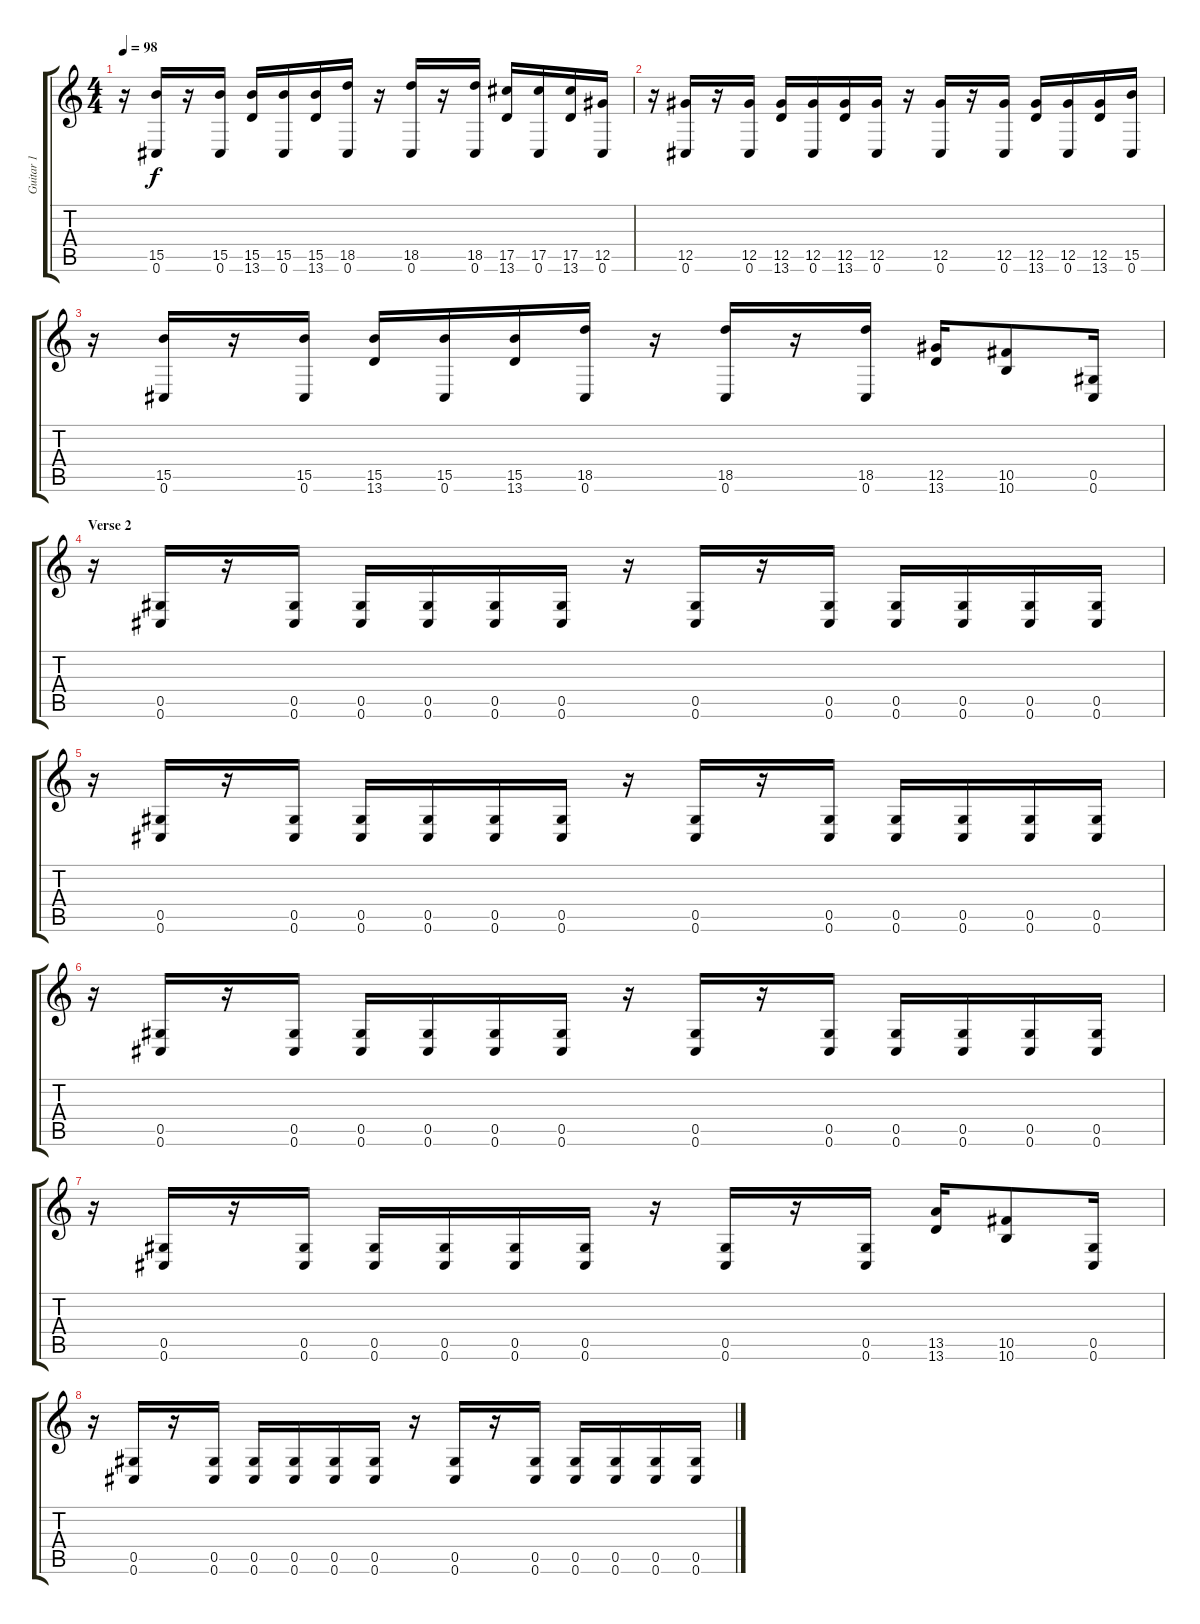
\track ("Guitar 1" "Guitar 1") {instrument distortionguitar}
\staff {score tabs}
\tuning (Eb4 Bb3 Gb3 Db3 Ab2 Db2) {hide}
\ts (4 4)
\tempo 98
\clef g2
\ks c
r.16{dy f} (15.5 0.6).16 r.16 (15.5 0.6).16 (15.5 13.6).16 (15.5 0.6).16 (15.5 13.6).16 (18.5 0.6).16 r.16 (18.5 0.6).16 r.16 (18.5 0.6).16 (17.5 13.6).16 (17.5 0.6).16 (17.5 13.6).16 (12.5 0.6).16 |
r.16 (12.5 0.6).16 r.16 (12.5 0.6).16 (12.5 13.6).16 (12.5 0.6).16 (12.5 13.6).16 (12.5 0.6).16 r.16 (12.5 0.6).16 r.16 (12.5 0.6).16 (12.5 13.6).16 (12.5 0.6).16 (12.5 13.6).16 (15.5 0.6).16 |
r.16 (15.5 0.6).16 r.16 (15.5 0.6).16 (15.5 13.6).16 (15.5 0.6).16 (15.5 13.6).16 (18.5 0.6).16 r.16 (18.5 0.6).16 r.16 (18.5 0.6).16 (12.5 13.6).16 (10.5 10.6).8 (0.5 0.6).16 |
\section ("" "Verse 2")
r.16 (0.5 0.6).16 r.16 (0.5 0.6).16 (0.5 0.6).16 (0.5 0.6).16 (0.5 0.6).16 (0.5 0.6).16 r.16 (0.5 0.6).16 r.16 (0.5 0.6).16 (0.5 0.6).16 (0.5 0.6).16 (0.5 0.6).16 (0.5 0.6).16 |
r.16 (0.5 0.6).16 r.16 (0.5 0.6).16 (0.5 0.6).16 (0.5 0.6).16 (0.5 0.6).16 (0.5 0.6).16 r.16 (0.5 0.6).16 r.16 (0.5 0.6).16 (0.5 0.6).16 (0.5 0.6).16 (0.5 0.6).16 (0.5 0.6).16 |
r.16 (0.5 0.6).16 r.16 (0.5 0.6).16 (0.5 0.6).16 (0.5 0.6).16 (0.5 0.6).16 (0.5 0.6).16 r.16 (0.5 0.6).16 r.16 (0.5 0.6).16 (0.5 0.6).16 (0.5 0.6).16 (0.5 0.6).16 (0.5 0.6).16 |
r.16 (0.5 0.6).16 r.16 (0.5 0.6).16 (0.5 0.6).16 (0.5 0.6).16 (0.5 0.6).16 (0.5 0.6).16 r.16 (0.5 0.6).16 r.16 (0.5 0.6).16 (13.5 13.6).16 (10.5 10.6).8 (0.5 0.6).16 |
r.16 (0.5 0.6).16 r.16 (0.5 0.6).16 (0.5 0.6).16 (0.5 0.6).16 (0.5 0.6).16 (0.5 0.6).16 r.16 (0.5 0.6).16 r.16 (0.5 0.6).16 (0.5 0.6).16 (0.5 0.6).16 (0.5 0.6).16 (0.5 0.6).16
